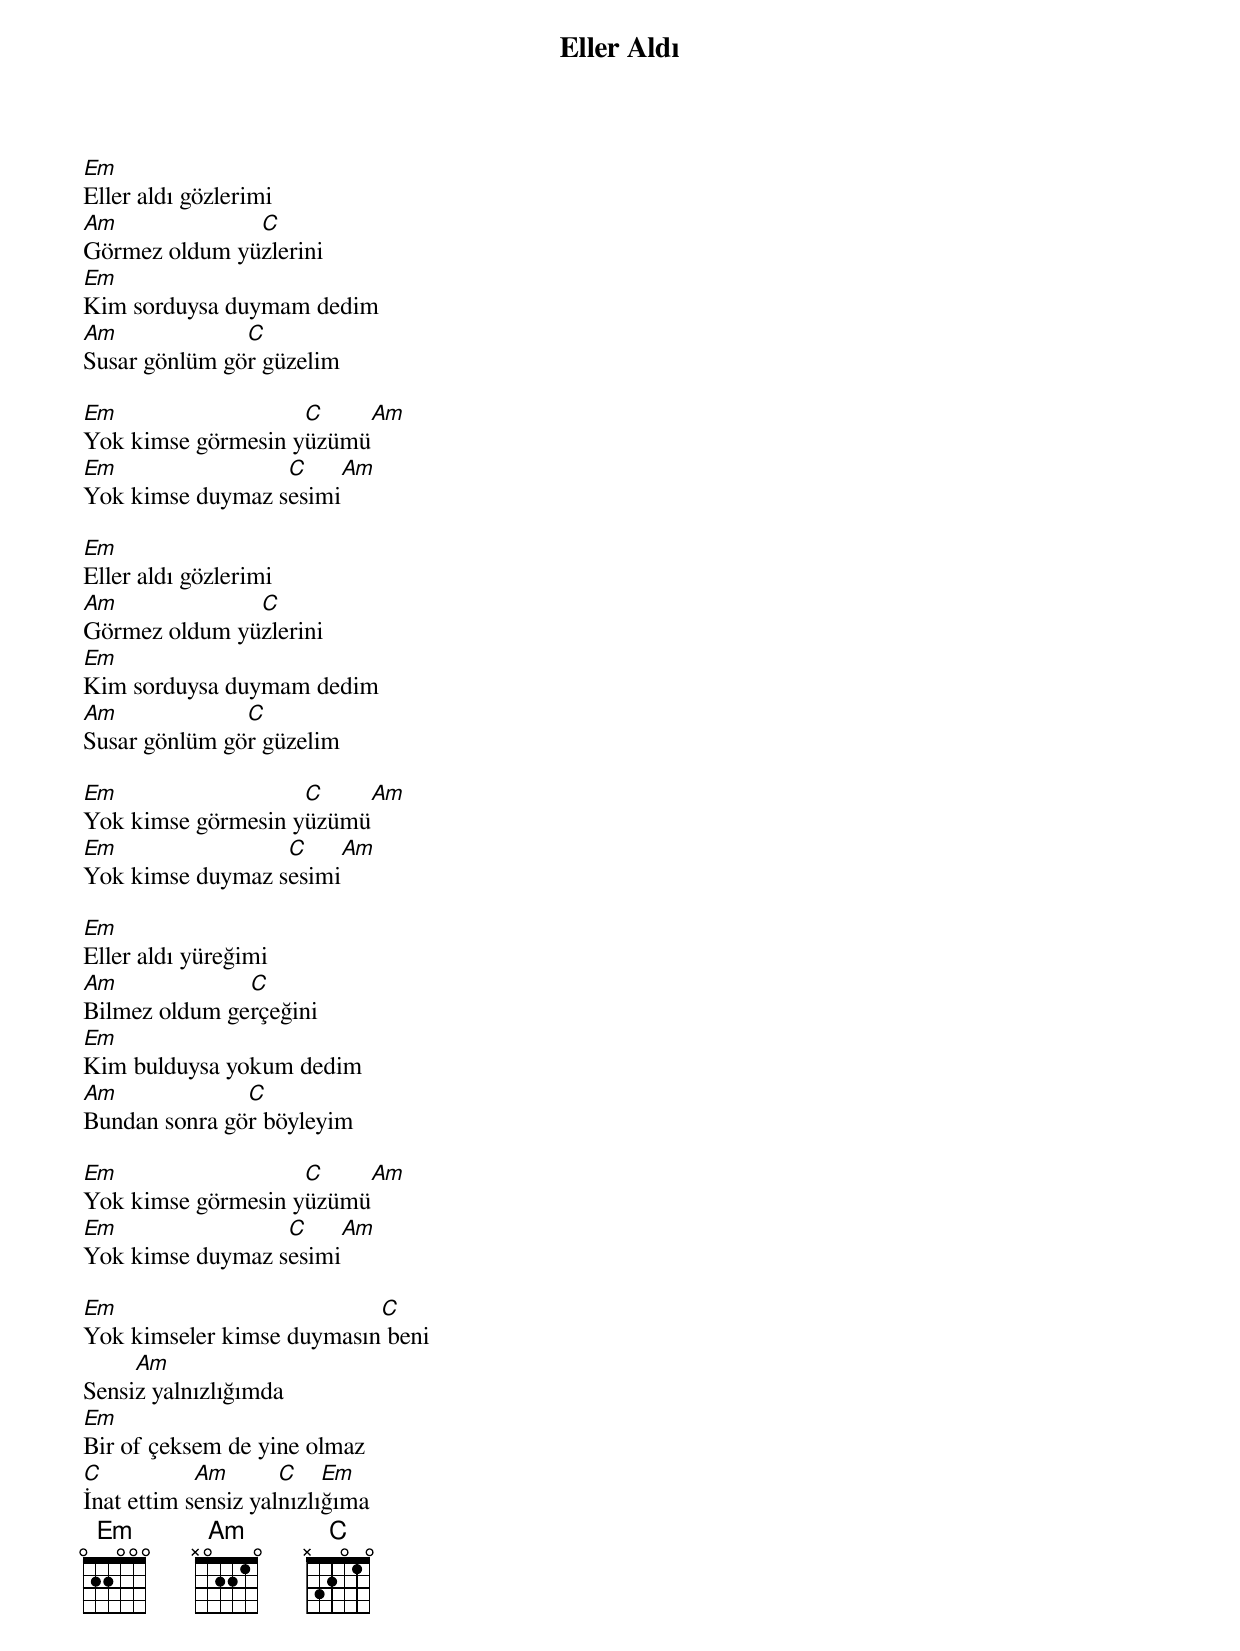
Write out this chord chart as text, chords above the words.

{title: Eller Aldı}
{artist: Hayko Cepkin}

Em
Eller aldı gözlerimi
Am             C
Görmez oldum yüzlerini
Em
Kim sorduysa duymam dedim
Am             C
Susar gönlüm gör güzelim

Em                  C       Am
Yok kimse görmesin yüzümü
Em                C      Am
Yok kimse duymaz sesimi

Em
Eller aldı gözlerimi
Am             C
Görmez oldum yüzlerini
Em
Kim sorduysa duymam dedim
Am             C
Susar gönlüm gör güzelim

Em                  C       Am
Yok kimse görmesin yüzümü
Em                C      Am
Yok kimse duymaz sesimi

Em
Eller aldı yüreğimi
Am             C
Bilmez oldum gerçeğini
Em
Kim bulduysa yokum dedim
Am             C
Bundan sonra gör böyleyim

Em                  C       Am
Yok kimse görmesin yüzümü
Em                C      Am
Yok kimse duymaz sesimi

Em                         C
Yok kimseler kimse duymasın beni
     Am
Sensiz yalnızlığımda
Em
Bir of çeksem de yine olmaz
C           Am       C    Em
İnat ettim sensiz yalnızlığıma
